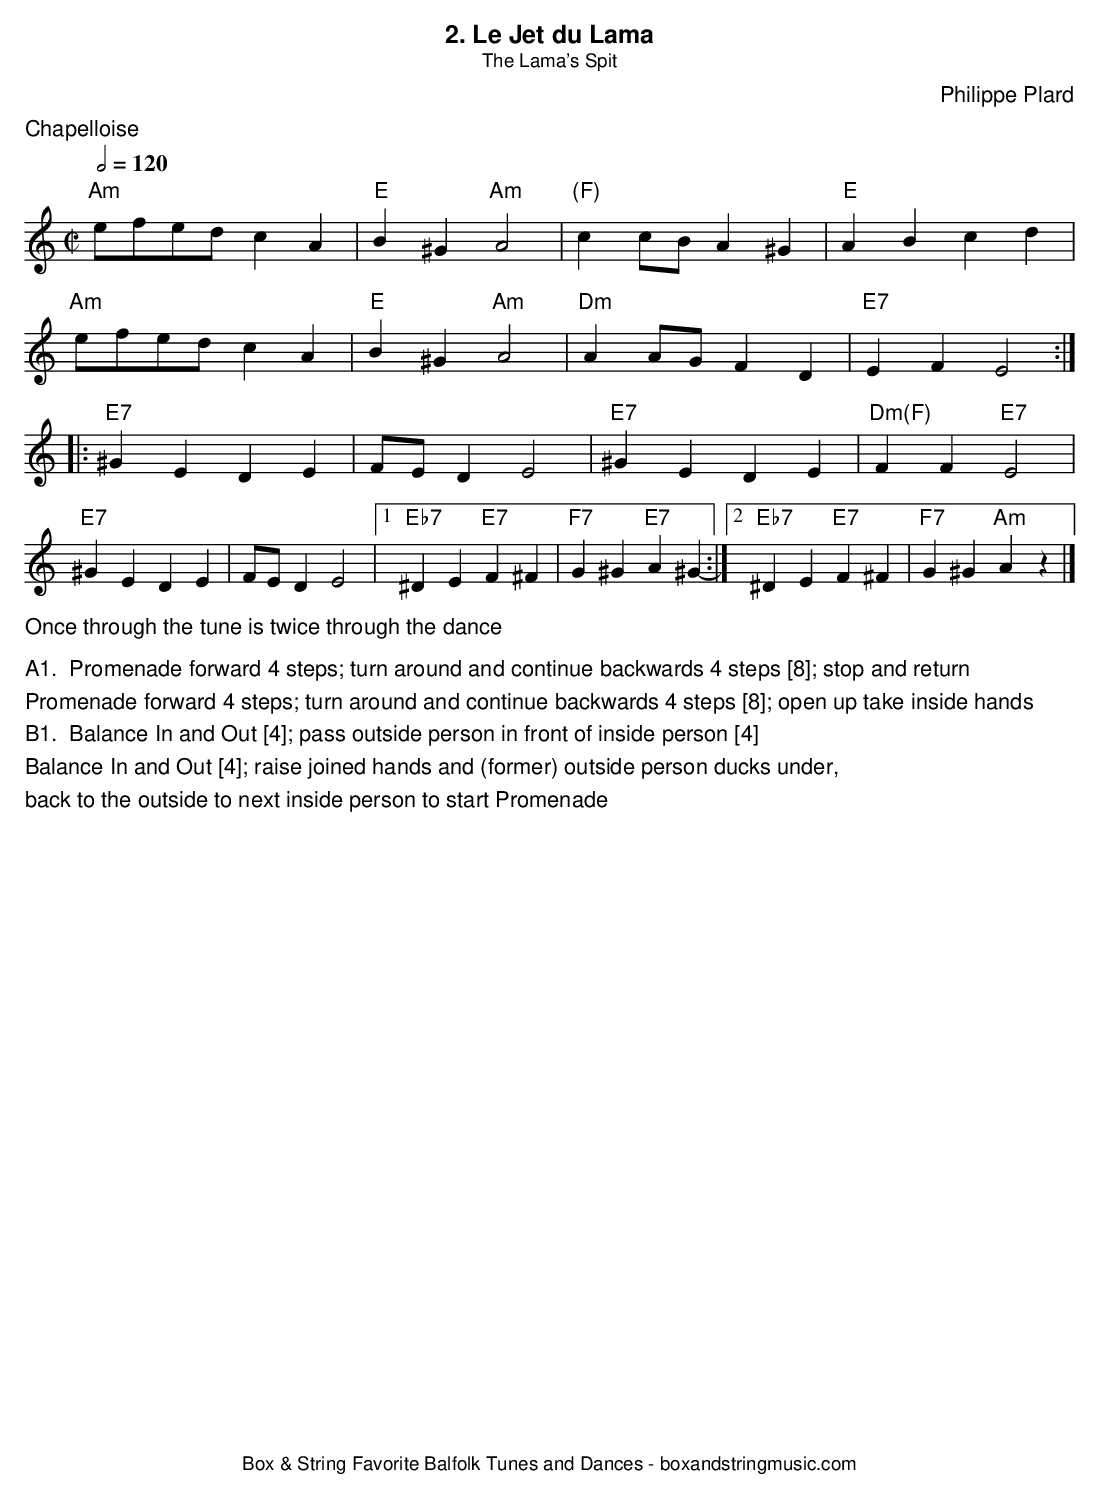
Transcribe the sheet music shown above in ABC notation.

X:1
T:2. Le Jet du Lama
T:The Lama's Spit
C:Philippe Plard
Q:1/2=120
K:Am
M:C|
L:1/8
K:Am
%%text Chapelloise
"Am"efed c2A2|"E"B2^G2 "Am"A4 |"(F)"c2cB A2^G2 |"E"A2B2 c2d2 |
"Am"efed c2A2|"E"B2^G2 "Am"A4 |"Dm"A2AG F2D2 |"E7"E2F2 E4 :|
|:"E7" ^G2E2 D2E2|FED2 E4 |"E7"^G2E2 D2E2|"Dm(F)"F2F2 "E7"E4 |
"E7"^G2E2 D2E2|FED2 E4 |1"Eb7"^D2E2 "E7"F2^F2|"F7"G2^G2 "E7"A2^G2-:|2"Eb7"^D2E2 "E7"F2^F2|"F7"G2^G2 "Am"A2z2 |]
